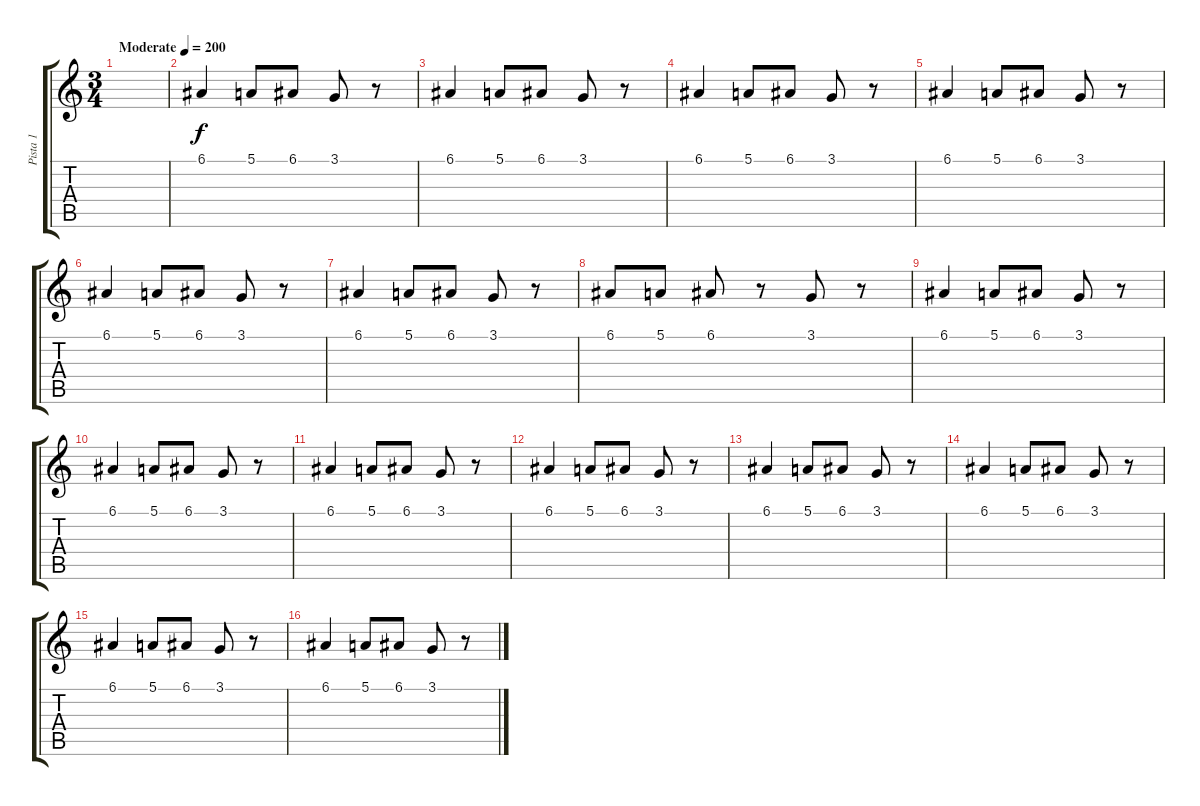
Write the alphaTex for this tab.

\track ("Pista 1" "Pista 1") {instrument flute}
\staff {score tabs}
\tuning (E4 B3 G3 D3 A2 E2) {hide}
\ts (3 4)
\tempo (200 "Moderate")
\clef g2
\ks aminor
|
6.1.4 5.1.8 6.1.8 3.1.8 r.8 |
6.1.4 5.1.8 6.1.8 3.1.8 r.8 |
6.1.4 5.1.8 6.1.8 3.1.8 r.8 |
6.1.4 5.1.8 6.1.8 3.1.8 r.8 |
6.1.4 5.1.8 6.1.8 3.1.8 r.8 |
6.1.4 5.1.8 6.1.8 3.1.8 r.8 |
6.1.8 5.1.8 6.1.8 r.8 3.1.8 r.8 |
6.1.4 5.1.8 6.1.8 3.1.8 r.8 |
6.1.4 5.1.8 6.1.8 3.1.8 r.8 |
6.1.4 5.1.8 6.1.8 3.1.8 r.8 |
6.1.4 5.1.8 6.1.8 3.1.8 r.8 |
6.1.4 5.1.8 6.1.8 3.1.8 r.8 |
6.1.4 5.1.8 6.1.8 3.1.8 r.8 |
6.1.4 5.1.8 6.1.8 3.1.8 r.8 |
6.1.4 5.1.8 6.1.8 3.1.8 r.8
